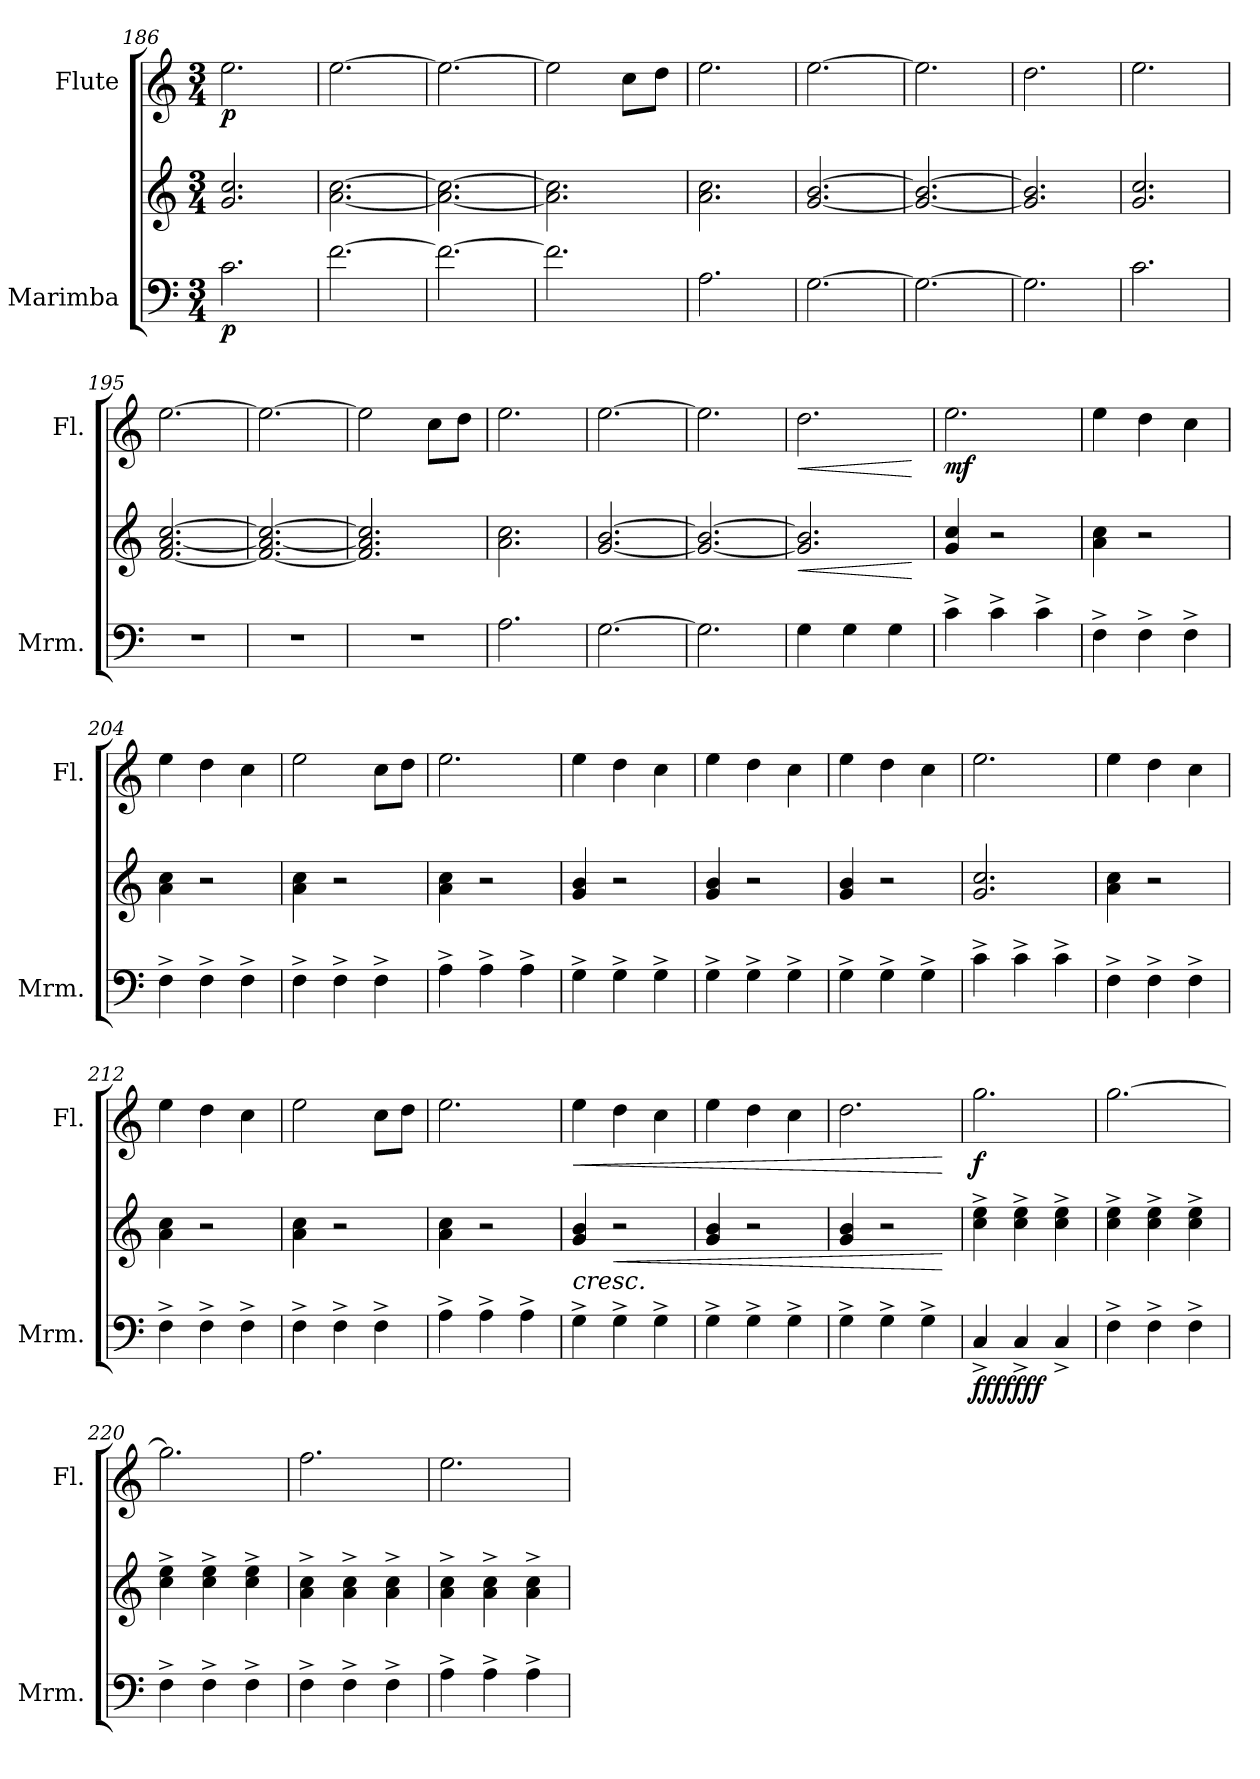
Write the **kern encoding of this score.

**kern	**kern	**dynam	**kern	**dynam
*part2	*part2	*part2	*part1	*part1
*staff3	*staff2	*staff2/3	*staff1	*staff1
*I"Marimba	*	*	*I"Flute	*
*I'Mrm.	*	*	*I'Fl.	*
*clefF4	*clefG2	*	*clefG2	*
*k[]	*k[]	*	*k[]	*
*M3/4	*M3/4	*	*M3/4	*
=186	=186	=186	=186	=186
!	!	!LO:DY:b=2	!	!LO:DY:b
2.c\	2.g/ 2.cc/	p	2.ee\	p
=187	=187	=187	=187	=187
[2.f\	[2.a\ [2.cc\	.	[2.ee\	.
=188	=188	=188	=188	=188
2.f\_	2.a\_ 2.cc\_	.	2.ee\_	.
=189	=189	=189	=189	=189
2.f\]	2.a\] 2.cc\]	.	2ee\]	.
.	.	.	8cc\L	.
.	.	.	8dd\J	.
=190	=190	=190	=190	=190
2.A\	2.a\ 2.cc\	.	2.ee\	.
=191	=191	=191	=191	=191
[2.G\	[2.g/ [2.b/	.	[2.ee\	.
=192	=192	=192	=192	=192
2.G\_	2.g/_ 2.b/_	.	2.ee\]	.
=193	=193	=193	=193	=193
2.G\]	2.g/] 2.b/]	.	2.dd\	.
=194	=194	=194	=194	=194
2.c\	2.g/ 2.cc/	.	2.ee\	.
=195	=195	=195	=195	=195
2.r	[2.f/ [2.a/ [2.cc/	.	[2.ee\	.
=196	=196	=196	=196	=196
2.r	2.f/_ 2.a/_ 2.cc/_	.	2.ee\_	.
=197	=197	=197	=197	=197
2.r	2.f/] 2.a/] 2.cc/]	.	2ee\]	.
.	.	.	8cc\L	.
.	.	.	8dd\J	.
!!LO:LB:g=z
=198	=198	=198	=198	=198
2.A\	2.a\ 2.cc\	.	2.ee\	.
=199	=199	=199	=199	=199
[2.G\	[2.g/ [2.b/	.	[2.ee\	.
=200	=200	=200	=200	=200
2.G\]	2.g/_ 2.b/_	.	2.ee\]	.
=201	=201	=201	=201	=201
!	!	!LO:HP:b	!	!LO:HP:b
4G\	2.g/] 2.b/]	<	2.dd\	<
4G\	.	.	.	.
4G\	.	.	.	.
.	.	[	.	[
=202	=202	=202	=202	=202
!	!	!LO:DY:b=2	!	!
!	!	!LO:DY:n=1:b=2	!	!
!	!	!LO:DY:n=2:b	!	!
!	!	!LO:DY:n=3:b	!	!
!	!	!LO:DY:n=4:b	!	!
!	!	!LO:DY:n=5:b	!	!LO:DY:b
4c^\	4g/ 4cc/	mf mf mf mf mf mf	2.ee\	mf
4c^\	2r	.	.	.
4c^\	.	.	.	.
=203	=203	=203	=203	=203
4F^\	4a\ 4cc\	.	4ee\	.
4F^\	2r	.	4dd\	.
4F^\	.	.	4cc\	.
=204	=204	=204	=204	=204
4F^\	4a\ 4cc\	.	4ee\	.
4F^\	2r	.	4dd\	.
4F^\	.	.	4cc\	.
=205	=205	=205	=205	=205
4F^\	4a\ 4cc\	.	2ee\	.
4F^\	2r	.	.	.
4F^\	.	.	8cc\L	.
.	.	.	8dd\J	.
=206	=206	=206	=206	=206
4A^\	4a\ 4cc\	.	2.ee\	.
4A^\	2r	.	.	.
4A^\	.	.	.	.
=207	=207	=207	=207	=207
4G^\	4g/ 4b/	.	4ee\	.
4G^\	2r	.	4dd\	.
4G^\	.	.	4cc\	.
=208	=208	=208	=208	=208
4G^\	4g/ 4b/	.	4ee\	.
4G^\	2r	.	4dd\	.
4G^\	.	.	4cc\	.
!!LO:PB:g=z
=209	=209	=209	=209	=209
4G^\	4g/ 4b/	.	4ee\	.
4G^\	2r	.	4dd\	.
4G^\	.	.	4cc\	.
=210	=210	=210	=210	=210
4c^\	2.g/ 2.cc/	.	2.ee\	.
4c^\	.	.	.	.
4c^\	.	.	.	.
=211	=211	=211	=211	=211
4F^\	4a\ 4cc\	.	4ee\	.
4F^\	2r	.	4dd\	.
4F^\	.	.	4cc\	.
=212	=212	=212	=212	=212
4F^\	4a\ 4cc\	.	4ee\	.
4F^\	2r	.	4dd\	.
4F^\	.	.	4cc\	.
=213	=213	=213	=213	=213
4F^\	4a\ 4cc\	.	2ee\	.
4F^\	2r	.	.	.
4F^\	.	.	8cc\L	.
.	.	.	8dd\J	.
=214	=214	=214	=214	=214
4A^\	4a\ 4cc\	.	2.ee\	.
4A^\	2r	.	.	.
4A^\	.	.	.	.
=215	=215	=215	=215	=215
!	!	!LO:HP:b	!	!LO:HP:b
4G^\	4g/ 4b/	<	4ee\	<
!	!	!LO:HP:b	!	!
4G^\	2r	<	4dd\	.
4G^\	.	.	4cc\	.
=216	=216	=216	=216	=216
4G^\	4g/ 4b/	.	4ee\	.
4G^\	2r	.	4dd\	.
4G^\	.	.	4cc\	.
=217	=217	=217	=217	=217
4G^\	4g/ 4b/	.	2.dd\	.
4G^\	2r	.	.	.
4G^\	.	.	.	.
.	.	[ [	.	[
=218	=218	=218	=218	=218
!	!	!LO:DY:b=2	!	!
!	!	!LO:DY:n=1:b	!	!
!	!	!LO:DY:n=2:b	!	!
!	!	!LO:DY:n=3:b	!	!
!	!	!LO:DY:n=4:b	!	!LO:DY:b
4C^/	4cc\^ 4ee\^	fff f f f f	2.gg\	f
4C^/	4cc\^ 4ee\^	.	.	.
4C^/	4cc\^ 4ee\^	.	.	.
!!LO:LB:g=z
=219	=219	=219	=219	=219
4F^\	4cc\^ 4ee\^	.	[2.gg\	.
4F^\	4cc\^ 4ee\^	.	.	.
4F^\	4cc\^ 4ee\^	.	.	.
=220	=220	=220	=220	=220
4F^\	4cc\^ 4ee\^	.	2.gg\]	.
4F^\	4cc\^ 4ee\^	.	.	.
4F^\	4cc\^ 4ee\^	.	.	.
=221	=221	=221	=221	=221
4F^\	4a\^ 4cc\^	.	2.ff\	.
4F^\	4a\^ 4cc\^	.	.	.
4F^\	4a\^ 4cc\^	.	.	.
=222	=222	=222	=222	=222
4A^\	4a\^ 4cc\^	.	2.ee\	.
4A^\	4a\^ 4cc\^	.	.	.
4A^\	4a\^ 4cc\^	.	.	.
=	=	=	=	=
*-	*-	*-	*-	*-
